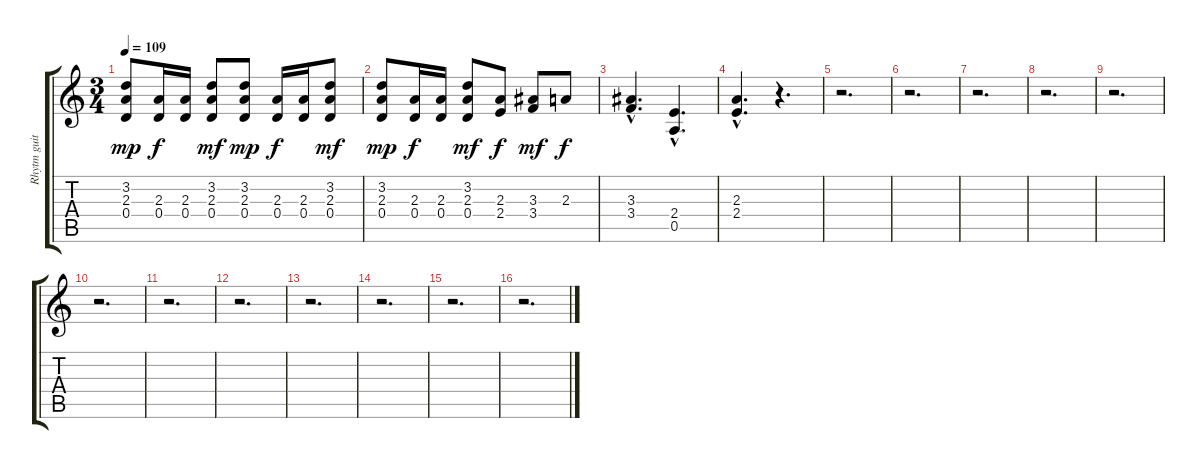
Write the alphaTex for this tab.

\track ("Rhytm guitar" "Rhytm guit") {instrument overdrivenguitar}
\staff {score tabs}
\tuning (E4 B3 G3 D3 A2 E2) {hide}
\ts (3 4)
\tempo 109
\clef g2
\ks c
(3.2 2.3 0.4).8{dy mp} (2.3 0.4).16{dy f} (2.3 0.4).16 (3.2 2.3 0.4).8{dy mf} (3.2 2.3 0.4).8{dy mp} (2.3 0.4).16{dy f} (2.3 0.4).16 (3.2 2.3 0.4).8{dy mf} |
(3.2 2.3 0.4).8{dy mp} (2.3 0.4).16{dy f} (2.3 0.4).16 (3.2 2.3 0.4).8{dy mf} (2.3 2.4).8{dy f} (3.3 3.4).8{dy mf} 2.3.8{dy f} |
(3.3{hac} 3.4{hac}).4{d} (2.4{hac} 0.5{hac}).4{d} |
(2.3{hac} 2.4{hac}).4{d} r.4{d} |
r.2{d} |
r.2{d} |
r.2{d} |
r.2{d} |
r.2{d} |
r.2{d} |
r.2{d} |
r.2{d} |
r.2{d} |
r.2{d} |
r.2{d} |
r.2{d}
